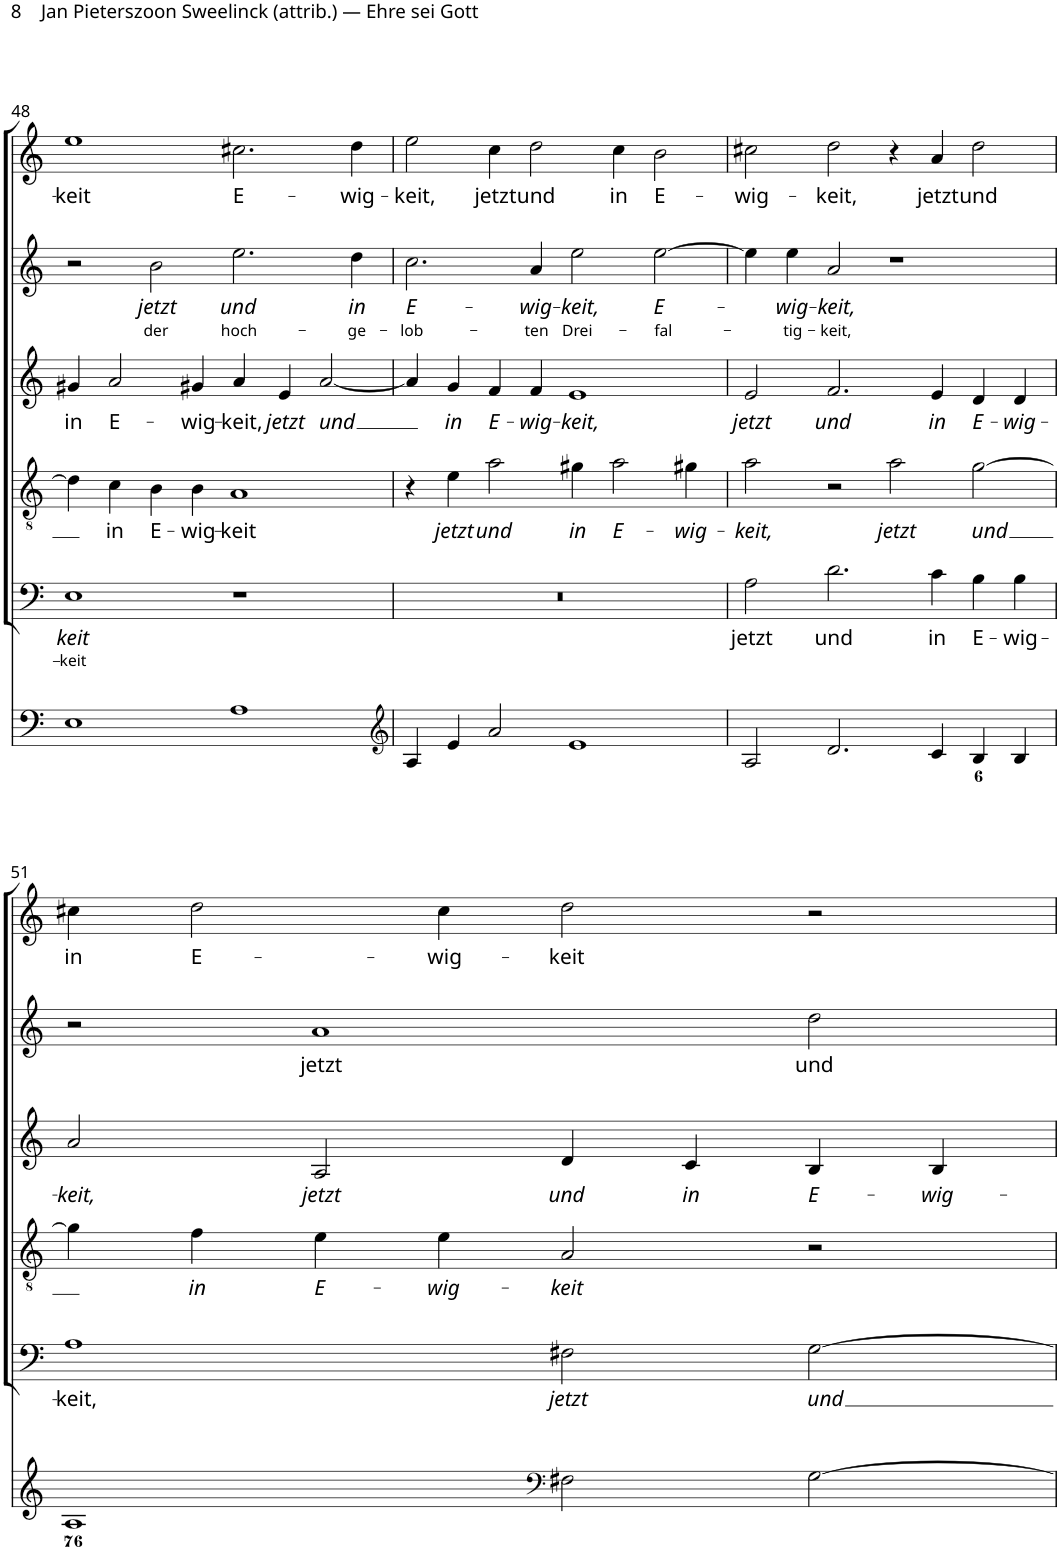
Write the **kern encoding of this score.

**kern	**kern	**text	**text	**kern	**text	**kern	**text	**kern	**text	**text	**kern	**text
*part6	*part5	*part5	*part5	*part4	*part4	*part3	*part3	*part2	*part2	*part2	*part1	*part1
*staff6	*staff5	*staff5	*staff5	*staff4	*staff4	*staff3	*staff3	*staff2	*staff2	*staff2	*staff1	*staff1
*I"Bassus generalis	*I"Bassus	*	*	*I"Tenor	*	*I"Altus	*	*I"Cantus II	*	*	*I"Cantus I	*
!!LO:PB:g=z
*clefF4	*clefF4	*	*	*clefGv2	*	*clefG2	*	*clefG2	*	*	*clefG2	*
*k[]	*k[]	*	*	*k[]	*	*k[]	*	*k[]	*	*	*k[]	*
*M4/2	*M4/2	*	*	*M4/2	*	*M4/2	*	*M4/2	*	*	*M4/2	*
=48	=48	=48	=48	=48	=48	=48	=48	=48	=48	=48	=48	=48
!	!	!LO:LY:b	!LO:LY:b	!	!	!	!LO:LY:b	!	!	!	!	!LO:LY:b
1E	1E	keit	-keit	4d\]	.	4g#X/	in	2r	.	.	1ee	-keit
!	!	!	!	!	!LO:LY:b	!	!LO:LY:b	!	!	!	!	!
.	.	.	.	4c\	in	2a/	E-	.	.	.	.	.
!	!	!	!	!	!LO:LY:b	!	!	!	!LO:LY:b	!LO:LY:b	!	!
.	.	.	.	4B\	E-	.	.	2b\	jetzt	der	.	.
!	!	!	!	!	!LO:LY:b	!	!LO:LY:b	!	!	!	!	!
.	.	.	.	4B\	-wig-	4g#X/	-wig-	.	.	.	.	.
!	!	!	!	!	!LO:LY:b	!	!LO:LY:b	!	!LO:LY:b	!LO:LY:b	!	!LO:LY:b
1A	1r	.	.	1A	-keit	4a/	-keit,	2.ee\	und	hoch-	2.cc#X\	E-
!	!	!	!	!	!	!	!LO:LY:b	!	!	!	!	!
.	.	.	.	.	.	4e/	jetzt	.	.	.	.	.
!	!	!	!	!	!	!	!LO:LY:b	!	!	!	!	!
.	.	.	.	.	.	[2a/	und	.	.	.	.	.
!	!	!	!	!	!	!	!	!	!LO:LY:b	!LO:LY:b	!	!LO:LY:b
.	.	.	.	.	.	.	.	4dd\	in	-ge-	4dd\	-wig-
=49	=49	=49	=49	=49	=49	=49	=49	=49	=49	=49	=49	=49
*clefG2	*	*	*	*	*	*	*	*	*	*	*	*
!	!	!	!	!	!	!	!	!	!LO:LY:b	!LO:LY:b	!	!LO:LY:b
4A/	0r	.	.	4r	.	4a/]	.	2.cc\	E-	-lob-	2ee\	-keit,
!	!	!	!	!	!LO:LY:b	!	!LO:LY:b	!	!	!	!	!
4e/	.	.	.	4e\	jetzt	4g/	in	.	.	.	.	.
!	!	!	!	!	!LO:LY:b	!	!LO:LY:b	!	!	!	!	!LO:LY:b
2a/	.	.	.	2a\	und	4f/	E-	.	.	.	4cc\	jetzt
!	!	!	!	!	!	!	!LO:LY:b	!	!LO:LY:b	!LO:LY:b	!	!LO:LY:b
.	.	.	.	.	.	4f/	-wig-	4a/	-wig-	-ten	2dd\	und
!	!	!	!	!	!LO:LY:b	!	!LO:LY:b	!	!LO:LY:b	!LO:LY:b	!	!
1e	.	.	.	4g#X\	in	1e	-keit,	2ee\	-keit,	Drei-	.	.
!	!	!	!	!	!LO:LY:b	!	!	!	!	!	!	!LO:LY:b
.	.	.	.	2a\	E-	.	.	.	.	.	4cc\	in
!	!	!	!	!	!	!	!	!	!LO:LY:b	!LO:LY:b	!	!LO:LY:b
.	.	.	.	.	.	.	.	[2ee\	E-	-fal-	2b\	E-
!	!	!	!	!	!LO:LY:b	!	!	!	!	!	!	!
.	.	.	.	4g#X\	-wig-	.	.	.	.	.	.	.
=50	=50	=50	=50	=50	=50	=50	=50	=50	=50	=50	=50	=50
!	!	!LO:LY:b	!	!	!LO:LY:b	!	!LO:LY:b	!	!	!	!	!LO:LY:b
2A/	2A\	jetzt	.	2a\	-keit,	2e/	jetzt	4ee\]	.	.	2cc#X\	-wig-
!	!	!	!	!	!	!	!	!	!LO:LY:b	!LO:LY:b	!	!
.	.	.	.	.	.	.	.	4ee\	-wig-	-tig-	.	.
!	!	!LO:LY:b	!	!	!	!	!LO:LY:b	!	!LO:LY:b	!LO:LY:b	!	!LO:LY:b
2.d/	2.d\	und	.	2r	.	2.f/	und	2a/	-keit,	-keit,	2dd\	-keit,
!	!	!	!	!	!LO:LY:b	!	!	!	!	!	!	!
.	.	.	.	2a\	jetzt	.	.	1r	.	.	4r	.
!	!	!LO:LY:b	!	!	!	!	!LO:LY:b	!	!	!	!	!LO:LY:b
4c/	4c\	in	.	.	.	4e/	in	.	.	.	4a/	jetzt
!	!	!LO:LY:b	!	!	!LO:LY:b	!	!LO:LY:b	!	!	!	!	!LO:LY:b
4B/	4B\	E-	.	[2g\	und	4d/	E-	.	.	.	2dd\	und
!	!	!LO:LY:b	!	!	!	!	!LO:LY:b	!	!	!	!	!
4B/	4B\	-wig-	.	.	.	4d/	-wig-	.	.	.	.	.
!!LO:LB:g=z
=51	=51	=51	=51	=51	=51	=51	=51	=51	=51	=51	=51	=51
!	!	!LO:LY:b	!	!	!	!	!LO:LY:b	!	!	!	!	!LO:LY:b
1A	1A	-keit,	.	4g\]	.	2a/	-keit,	2r	.	.	4cc#X\	in
!	!	!	!	!	!LO:LY:b	!	!	!	!	!	!	!LO:LY:b
.	.	.	.	4f\	in	.	.	.	.	.	2dd\	E-
!	!	!	!	!	!LO:LY:b	!	!LO:LY:b	!	!LO:LY:b	!	!	!
.	.	.	.	4e\	E-	2A/	jetzt	1a	jetzt	.	.	.
!	!	!	!	!	!LO:LY:b	!	!	!	!	!	!	!LO:LY:b
.	.	.	.	4e\	-wig-	.	.	.	.	.	4cc#\	-wig-
*clefF4	*	*	*	*	*	*	*	*	*	*	*	*
!	!	!LO:LY:b	!	!	!LO:LY:b	!	!LO:LY:b	!	!	!	!	!LO:LY:b
2F#X\	2F#X\	jetzt	.	2A/	-keit	4d/	und	.	.	.	2dd\	-keit
!	!	!	!	!	!	!	!LO:LY:b	!	!	!	!	!
.	.	.	.	.	.	4c/	in	.	.	.	.	.
!	!	!LO:LY:b	!	!	!	!	!LO:LY:b	!	!LO:LY:b	!	!	!
[2G\	[2G\	und	.	2r	.	4B/	E-	2dd\	und	.	2r	.
!	!	!	!	!	!	!	!LO:LY:b	!	!	!	!	!
.	.	.	.	.	.	4B/	-wig-	.	.	.	.	.
=	=	=	=	=	=	=	=	=	=	=	=	=
*-	*-	*-	*-	*-	*-	*-	*-	*-	*-	*-	*-	*-
